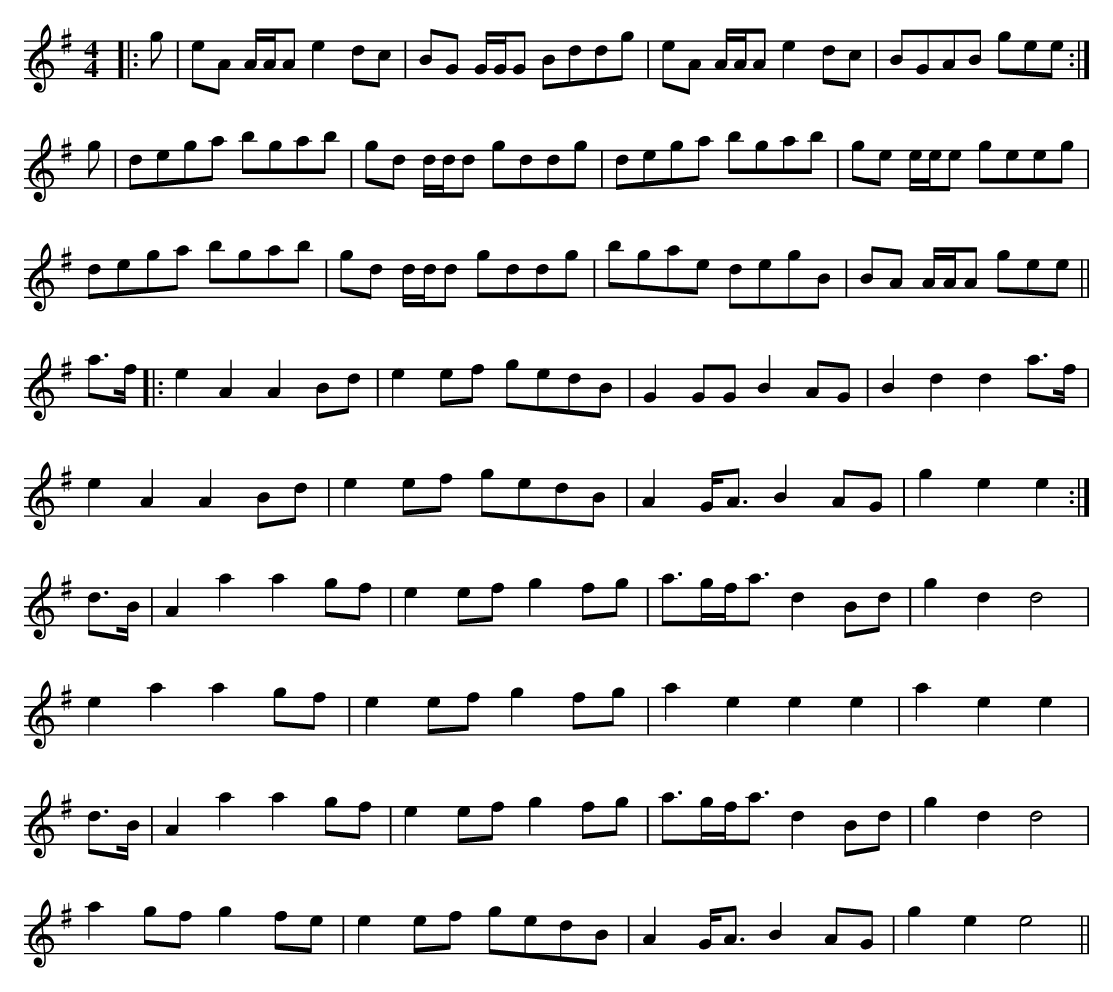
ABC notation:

X:1
M:4/4
K:Ador
|:g|eA A/A/A e2 dc|BG G/G/G Bddg|eA A/A/A e2 dc|BGAB gee:|
g|dega bgab|gd d/d/d gddg|dega bgab|ge e/e/e geeg|
dega bgab|gd d/d/d gddg|bgae degB|BA A/A/A gee||
a>f|:e2A2 A2Bd|e2ef gedB|G2GG B2AG|B2d2 d2a>f|
e2A2 A2Bd|e2ef gedB|A2G<A B2AG|g2e2 e2:|
d>B|A2a2 a2gf|e2ef g2fg|a>gf<a d2Bd|g2d2 d4|
e2a2 a2gf|e2ef g2fg|a2e2 e2e2|a2e2 e2|
d>B|A2a2 a2gf|e2ef g2fg|a>gf<a d2Bd|g2d2 d4|
a2gf g2fe|e2ef gedB|A2G<A B2AG|g2e2 e4||
